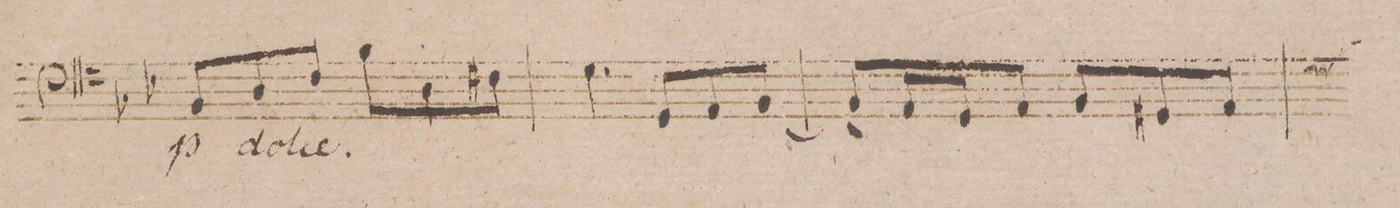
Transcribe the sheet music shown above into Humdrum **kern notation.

**kern	**dynam
*I"Violoncello et Baſso.	*
*clefF4	*
*k[b-e-]	*
*M6/8	*
8BB-/L	p
8D/	.
8F/J	.
8B-\L	.
8D\	.
8F#X\J	.
=16	=16
4.G\	.
8GG/L	.
8AA/	.
[8BB-/J	.
=17	=17
8BB-'/L]	.
16AA/L	.
16GG/J	.
8AA/J	.
8BB-/L	.
8GG#X/	.
8AA/J	.
*custos:G	*
=18	=18
*-	*-
